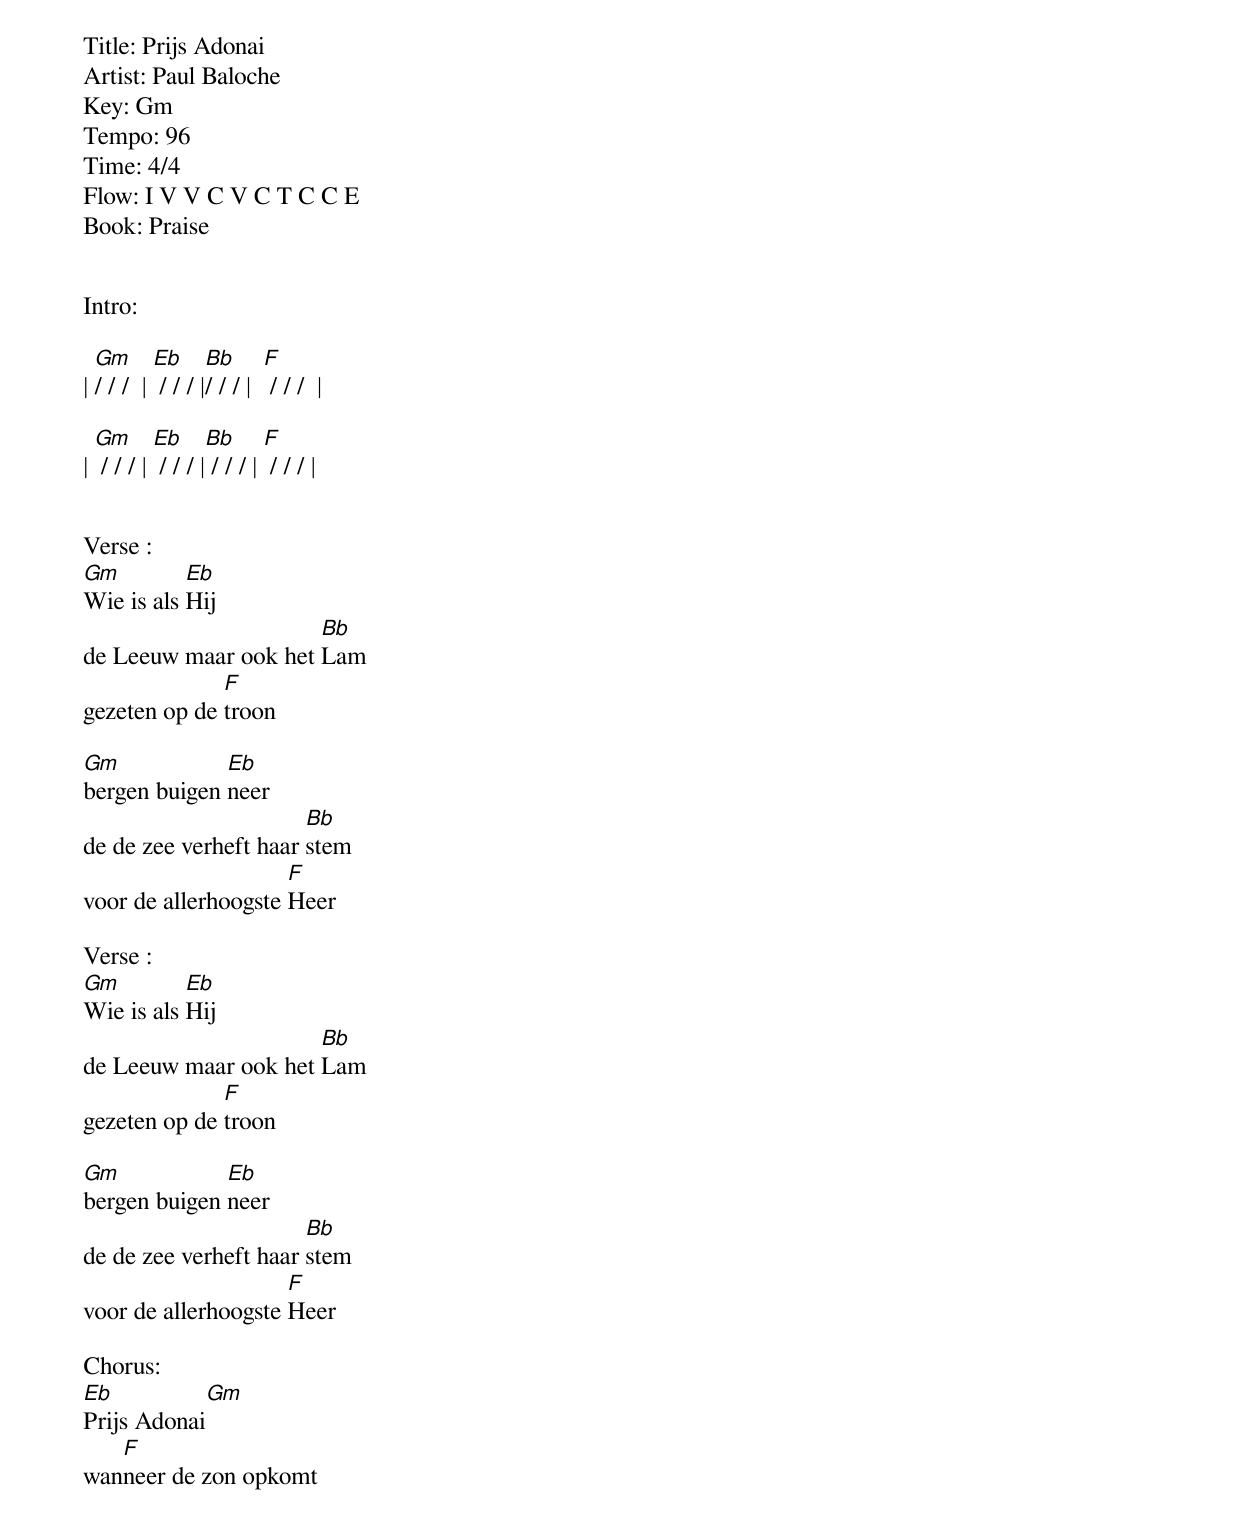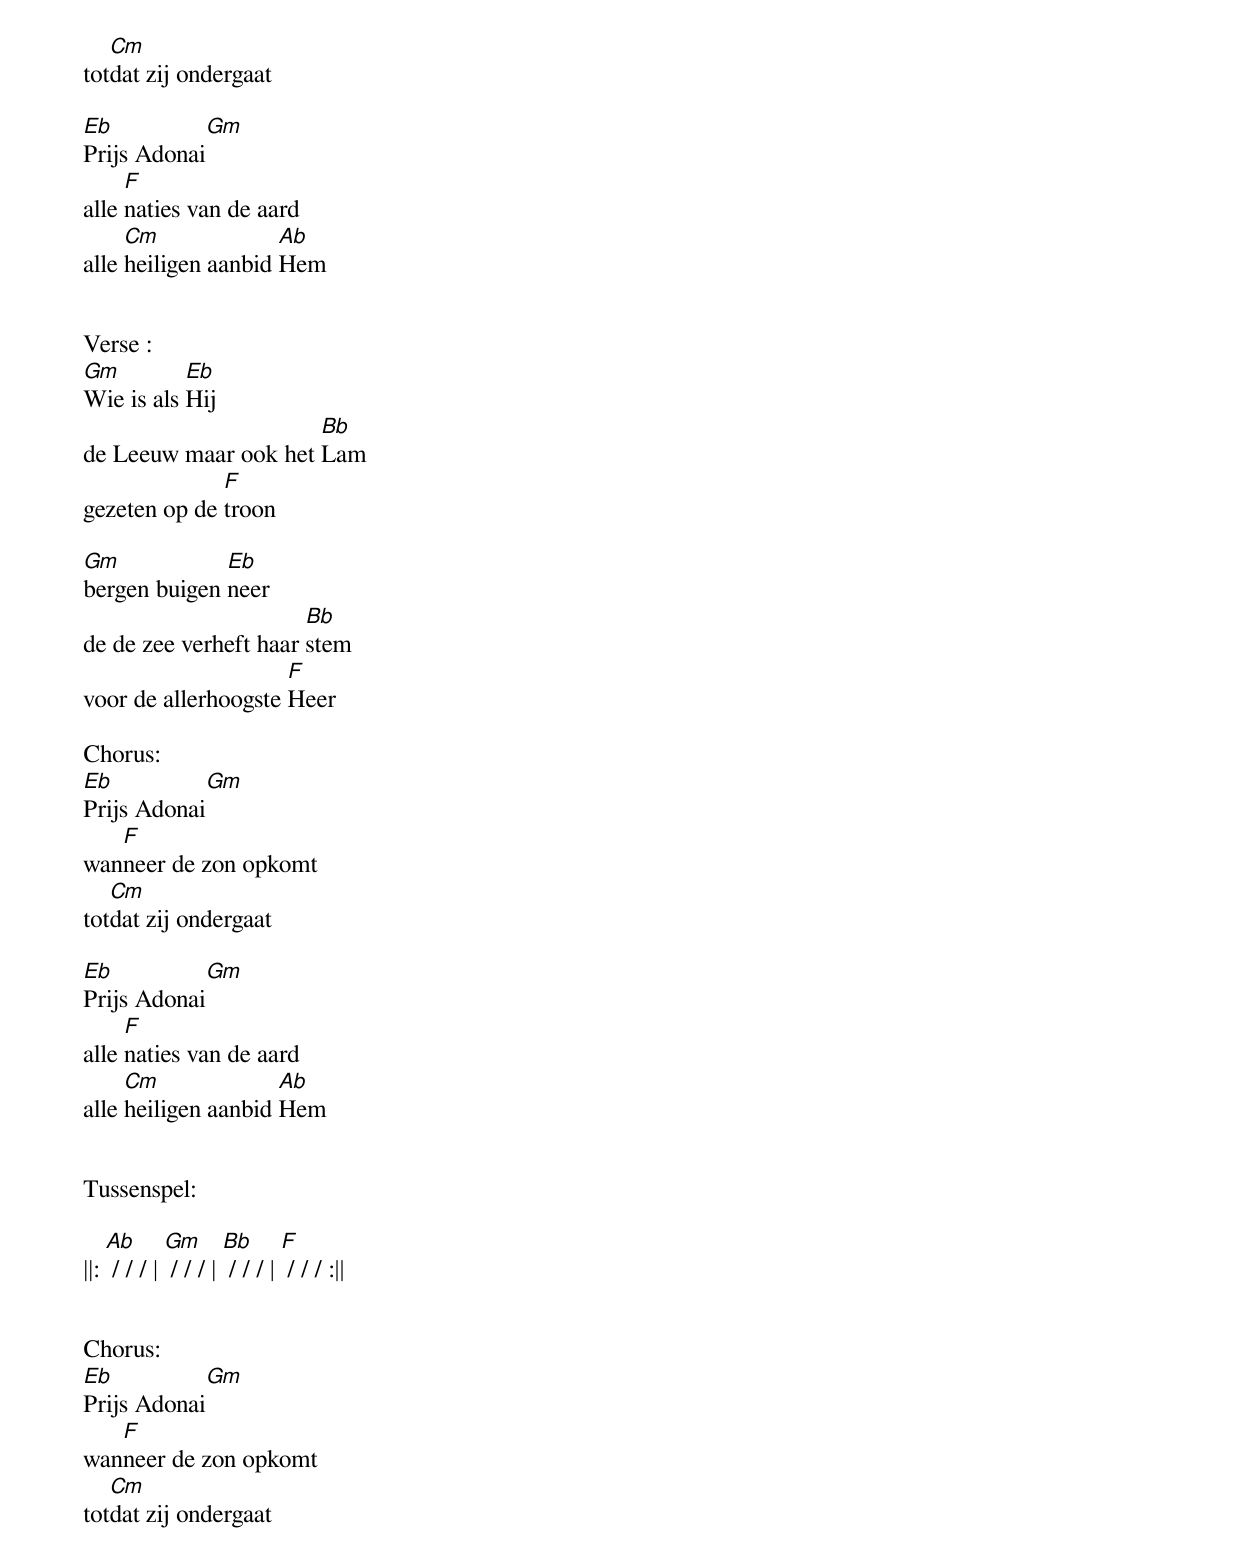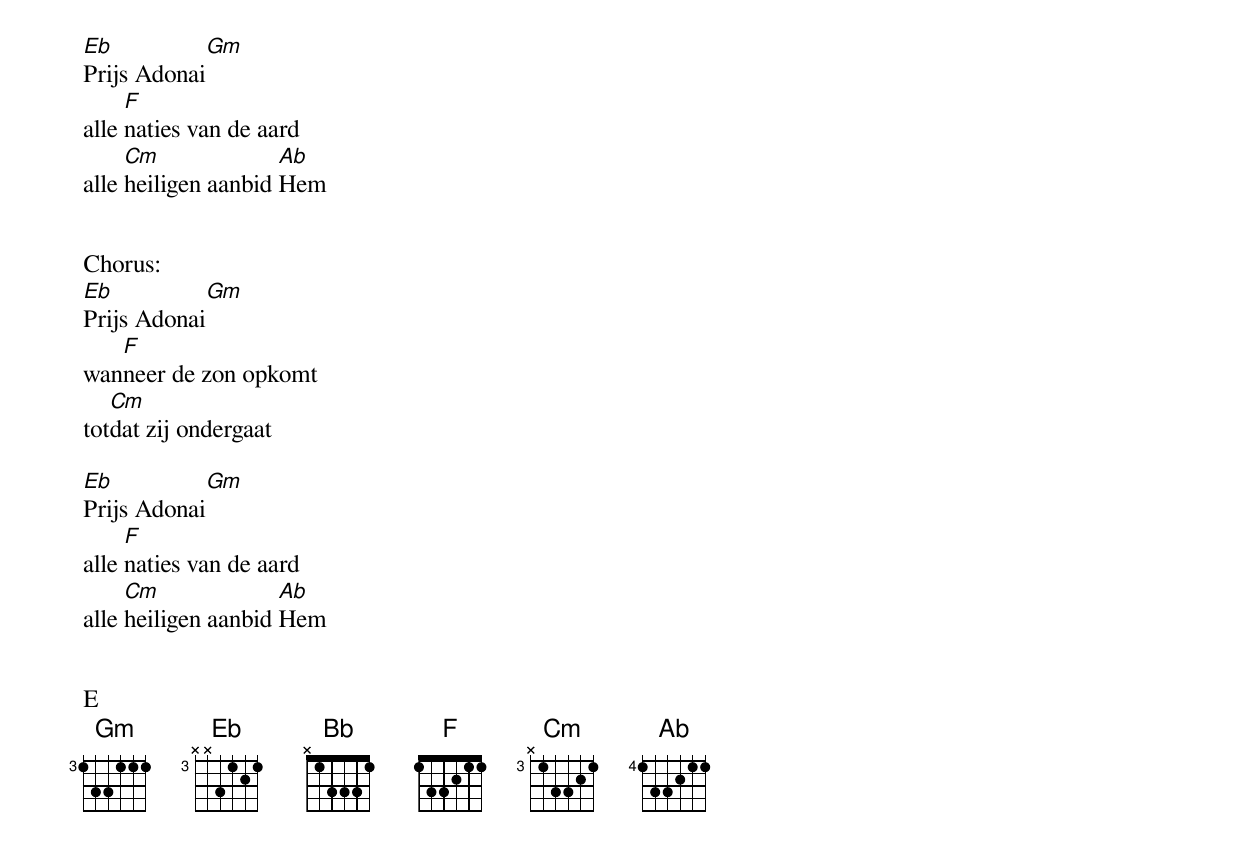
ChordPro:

Title: Prijs Adonai
Artist: Paul Baloche
Key: Gm
Tempo: 96
Time: 4/4
Flow: I V V C V C T C C E
Book: Praise


Intro:

| [Gm]/ / /  | [Eb] / / / |[Bb]/ / / |  [F] / / /  |

| [Gm] / / / | [Eb] / / / |[Bb] / / / | [F] / / / |


Verse :
[Gm]Wie is als [Eb]Hij
de Leeuw maar ook het [Bb]Lam
gezeten op de [F]troon

[Gm]bergen buigen [Eb]neer
de de zee verheft haar [Bb]stem
voor de allerhoogste [F]Heer

Verse :
[Gm]Wie is als [Eb]Hij
de Leeuw maar ook het [Bb]Lam
gezeten op de [F]troon

[Gm]bergen buigen [Eb]neer
de de zee verheft haar [Bb]stem
voor de allerhoogste [F]Heer

Chorus:
[Eb]Prijs Adonai[Gm]
wan[F]neer de zon opkomt
tot[Cm]dat zij ondergaat

[Eb]Prijs Adonai[Gm]
alle [F]naties van de aard
alle [Cm]heiligen aanbid [Ab]Hem


Verse :
[Gm]Wie is als [Eb]Hij
de Leeuw maar ook het [Bb]Lam
gezeten op de [F]troon

[Gm]bergen buigen [Eb]neer
de de zee verheft haar [Bb]stem
voor de allerhoogste [F]Heer

Chorus:
[Eb]Prijs Adonai[Gm]
wan[F]neer de zon opkomt
tot[Cm]dat zij ondergaat

[Eb]Prijs Adonai[Gm]
alle [F]naties van de aard
alle [Cm]heiligen aanbid [Ab]Hem


Tussenspel:

||: [Ab] / / / | [Gm] / / / | [Bb] / / / | [F] / / / :||


Chorus:
[Eb]Prijs Adonai[Gm]
wan[F]neer de zon opkomt
tot[Cm]dat zij ondergaat

[Eb]Prijs Adonai[Gm]
alle [F]naties van de aard
alle [Cm]heiligen aanbid [Ab]Hem


Chorus:
[Eb]Prijs Adonai[Gm]
wan[F]neer de zon opkomt
tot[Cm]dat zij ondergaat

[Eb]Prijs Adonai[Gm]
alle [F]naties van de aard
alle [Cm]heiligen aanbid [Ab]Hem


E
